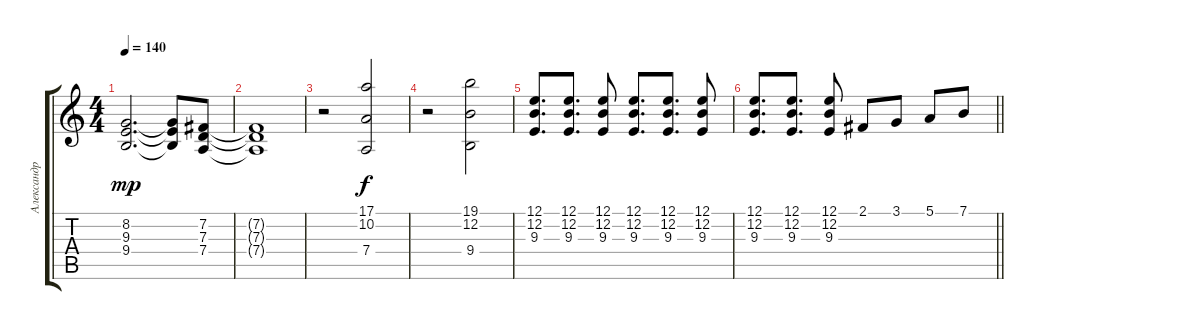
\track ("Александр \"Wish\" Андрюхин" "Александр ") {instrument lead3calliope}
\staff {score tabs}
\tuning (E4 B3 G3 D3 A2 E2) {hide}
\ts (4 4)
\tempo 140
\clef g2
\ks c
(8.2 9.3 9.4).2{d dy mp} (8.2{t} 9.3{t} 9.4{t}).8 (7.2 7.3 7.4).8 |
(7.2{t} 7.3{t} 7.4{t}).1 |
r.2 (17.1 10.2 7.4).2{dy f} |
r.2 (19.1 12.2 9.4).2 |
(12.1 12.2 9.3).8{d} (12.1 12.2 9.3).8{d} (12.1 12.2 9.3).8 (12.1 12.2 9.3).8{d} (12.1 12.2 9.3).8{d} (12.1 12.2 9.3).8 |
\barLineRight lightlight
(12.1 12.2 9.3).8{d} (12.1 12.2 9.3).8{d} (12.1 12.2 9.3).8 2.1.8 3.1.8 5.1.8 7.1.8
